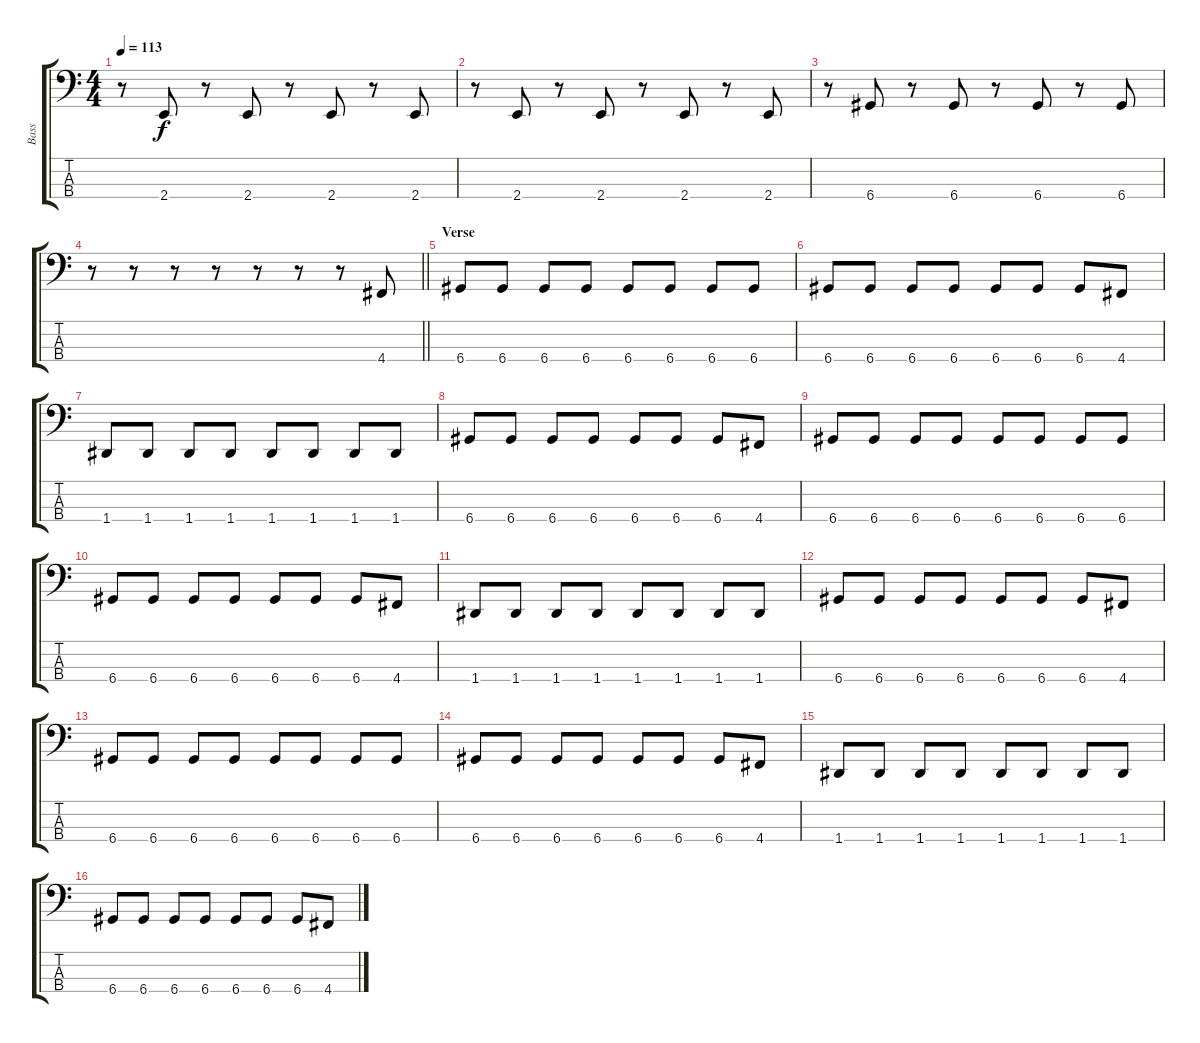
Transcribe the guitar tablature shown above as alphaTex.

\track ("Bass" "Bass") {instrument synthbass2}
\staff {score tabs}
\tuning (G2 D2 A1 D1) {hide}
\ts (4 4)
\tempo 113
\clef f4
\ks c
r.8{dy f} 2.4.8 r.8 2.4.8 r.8 2.4.8 r.8 2.4.8 |
r.8 2.4.8 r.8 2.4.8 r.8 2.4.8 r.8 2.4.8 |
r.8 6.4.8 r.8 6.4.8 r.8 6.4.8 r.8 6.4.8 |
\barLineRight lightlight
r.8 r.8 r.8 r.8 r.8 r.8 r.8 4.4.8 |
\section ("" "Verse")
6.4.8 6.4.8 6.4.8 6.4.8 6.4.8 6.4.8 6.4.8 6.4.8 |
6.4.8 6.4.8 6.4.8 6.4.8 6.4.8 6.4.8 6.4.8 4.4.8 |
1.4.8 1.4.8 1.4.8 1.4.8 1.4.8 1.4.8 1.4.8 1.4.8 |
6.4.8 6.4.8 6.4.8 6.4.8 6.4.8 6.4.8 6.4.8 4.4.8 |
6.4.8 6.4.8 6.4.8 6.4.8 6.4.8 6.4.8 6.4.8 6.4.8 |
6.4.8 6.4.8 6.4.8 6.4.8 6.4.8 6.4.8 6.4.8 4.4.8 |
1.4.8 1.4.8 1.4.8 1.4.8 1.4.8 1.4.8 1.4.8 1.4.8 |
6.4.8 6.4.8 6.4.8 6.4.8 6.4.8 6.4.8 6.4.8 4.4.8 |
6.4.8 6.4.8 6.4.8 6.4.8 6.4.8 6.4.8 6.4.8 6.4.8 |
6.4.8 6.4.8 6.4.8 6.4.8 6.4.8 6.4.8 6.4.8 4.4.8 |
1.4.8 1.4.8 1.4.8 1.4.8 1.4.8 1.4.8 1.4.8 1.4.8 |
6.4.8 6.4.8 6.4.8 6.4.8 6.4.8 6.4.8 6.4.8 4.4.8
